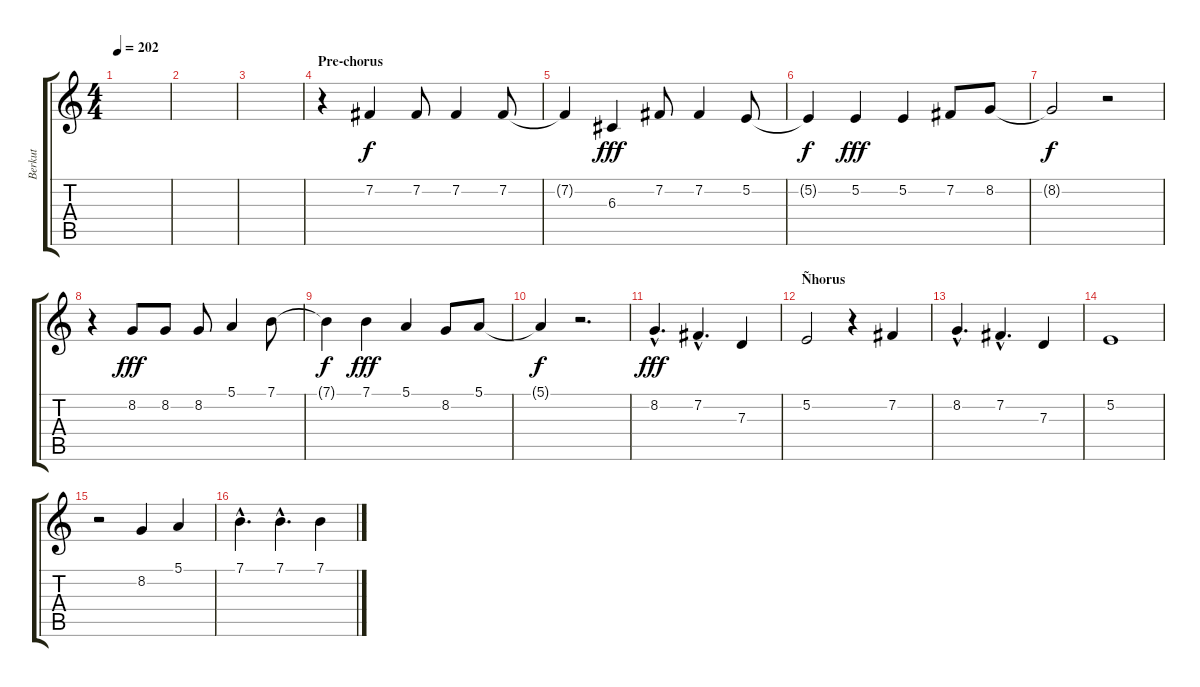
\track ("Berkut" "Berkut") {instrument flute}
\staff {score tabs}
\tuning (E4 B3 G3 D3 A2 E2) {hide}
\ts (4 4)
\tempo 202
\clef g2
\ks c
|
|
|
\section ("" "Pre-chorus")
r.4 7.2.4 7.2.8 7.2.4 7.2.8 |
7.2{t}.4{dy f} 6.3.4{dy fff} 7.2.8 7.2.4 5.2.8 |
5.2{t}.4{dy f} 5.2.4{dy fff} 5.2.4 7.2.8 8.2.8 |
8.2{t}.2{dy f} r.2 |
r.4 8.2.8{dy fff} 8.2.8 8.2.8 5.1.4 7.1.8 |
7.1{t}.4{dy f} 7.1.4{dy fff} 5.1.4 8.2.8 5.1.8 |
5.1{t}.4{dy f} r.2{d} |
8.2{hac}.4{d dy fff} 7.2{hac}.4{d} 7.3.4 |
\section ("" "Ñhorus ")
5.2.2 r.4 7.2.4 |
8.2{hac}.4{d} 7.2{hac}.4{d} 7.3.4 |
5.2.1 |
r.2 8.2.4 5.1.4 |
7.1{hac}.4{d} 7.1{hac}.4{d} 7.1.4
